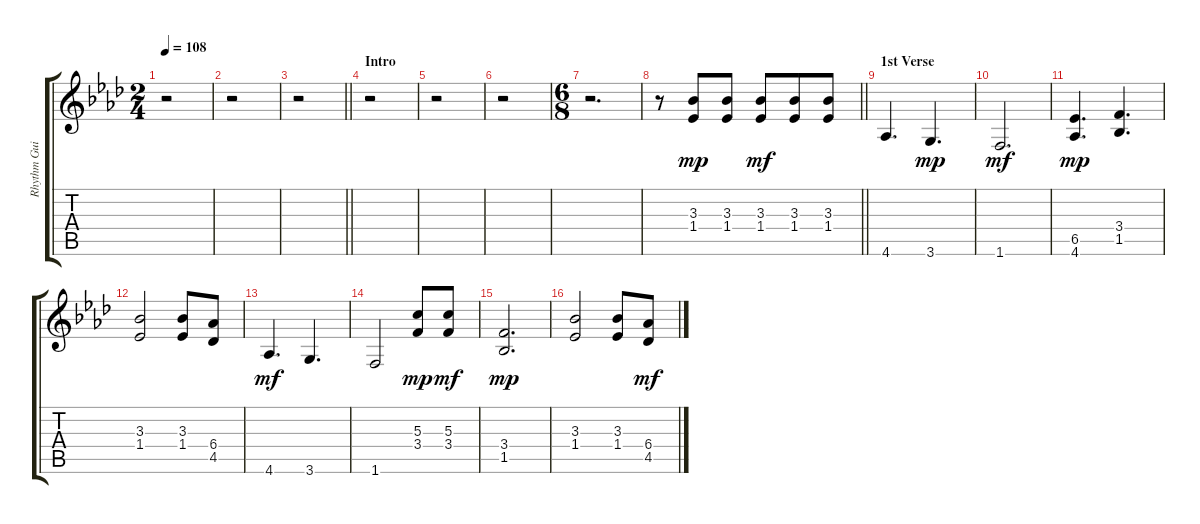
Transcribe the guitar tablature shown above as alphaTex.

\track ("Rhythm Guitar #1" "Rhythm Gui") {instrument overdrivenguitar}
\staff {score tabs}
\tuning (E4 B3 G3 D3 A2 E2) {hide}
\ts (2 4)
\tempo 108
\clef g2
\ks ab
r.2{dy mp instrument overdrivenguitar} |
r.2 |
\barLineRight lightlight
r.2 |
\section ("" "Intro")
r.2 |
r.2 |
r.2 |
\ts (6 8)
r.2{d} |
\barLineRight lightlight
r.8 (3.3 1.4).8 (3.3 1.4).8 (3.3 1.4).8{dy mf} (3.3 1.4).8 (3.3 1.4).8 |
\section ("" "1st Verse")
4.6.4{d} 3.6.4{d dy mp} |
1.6.2{d dy mf} |
(6.5 4.6).4{d dy mp} (3.4 1.5).4{d} |
(3.3 1.4).2 (3.3 1.4).8 (6.4 4.5).8 |
4.6.4{d dy mf} 3.6.4{d} |
1.6.2 (5.3 3.4).8{dy mp} (5.3 3.4).8{dy mf} |
(3.4 1.5).2{d dy mp} |
(3.3 1.4).2 (3.3 1.4).8 (6.4 4.5).8{dy mf}
